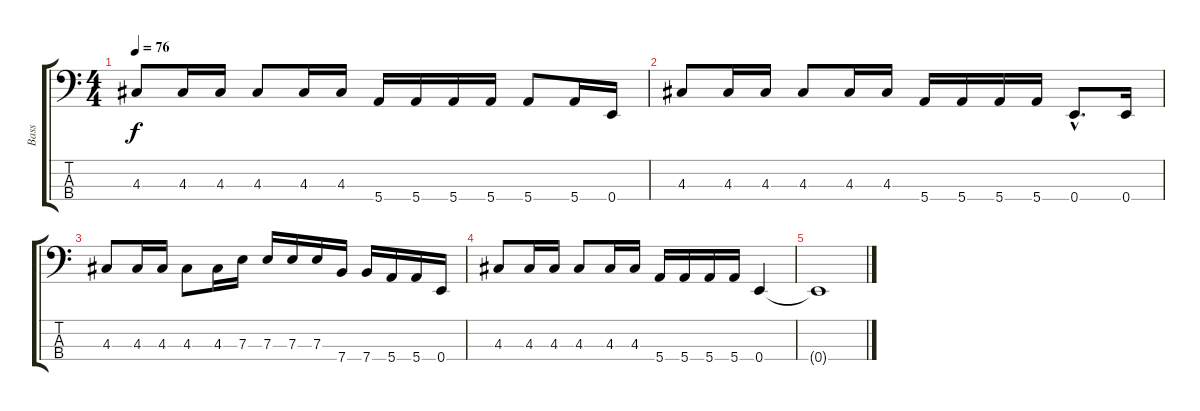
\track ("Bass " "Bass ") {instrument electricbassfinger}
\staff {score tabs}
\tuning (G2 D2 A1 E1) {hide}
\ts (4 4)
\tempo 76
\clef f4
\ks c
4.3.8{dy f} 4.3.16 4.3.16 4.3.8 4.3.16 4.3.16 5.4.16 5.4.16 5.4.16 5.4.16 5.4.8 5.4.16 0.4.16 |
4.3.8 4.3.16 4.3.16 4.3.8 4.3.16 4.3.16 5.4.16 5.4.16 5.4.16 5.4.16 0.4{hac}.8{d} 0.4.16 |
4.3.8 4.3.16 4.3.16 4.3.8 4.3.16 7.3.16 7.3.16 7.3.16 7.3.16 7.4.16 7.4.16 5.4.16 5.4.16 0.4.16 |
4.3.8 4.3.16 4.3.16 4.3.8 4.3.16 4.3.16 5.4.16 5.4.16 5.4.16 5.4.16 0.4.4 |
0.4{t}.1
